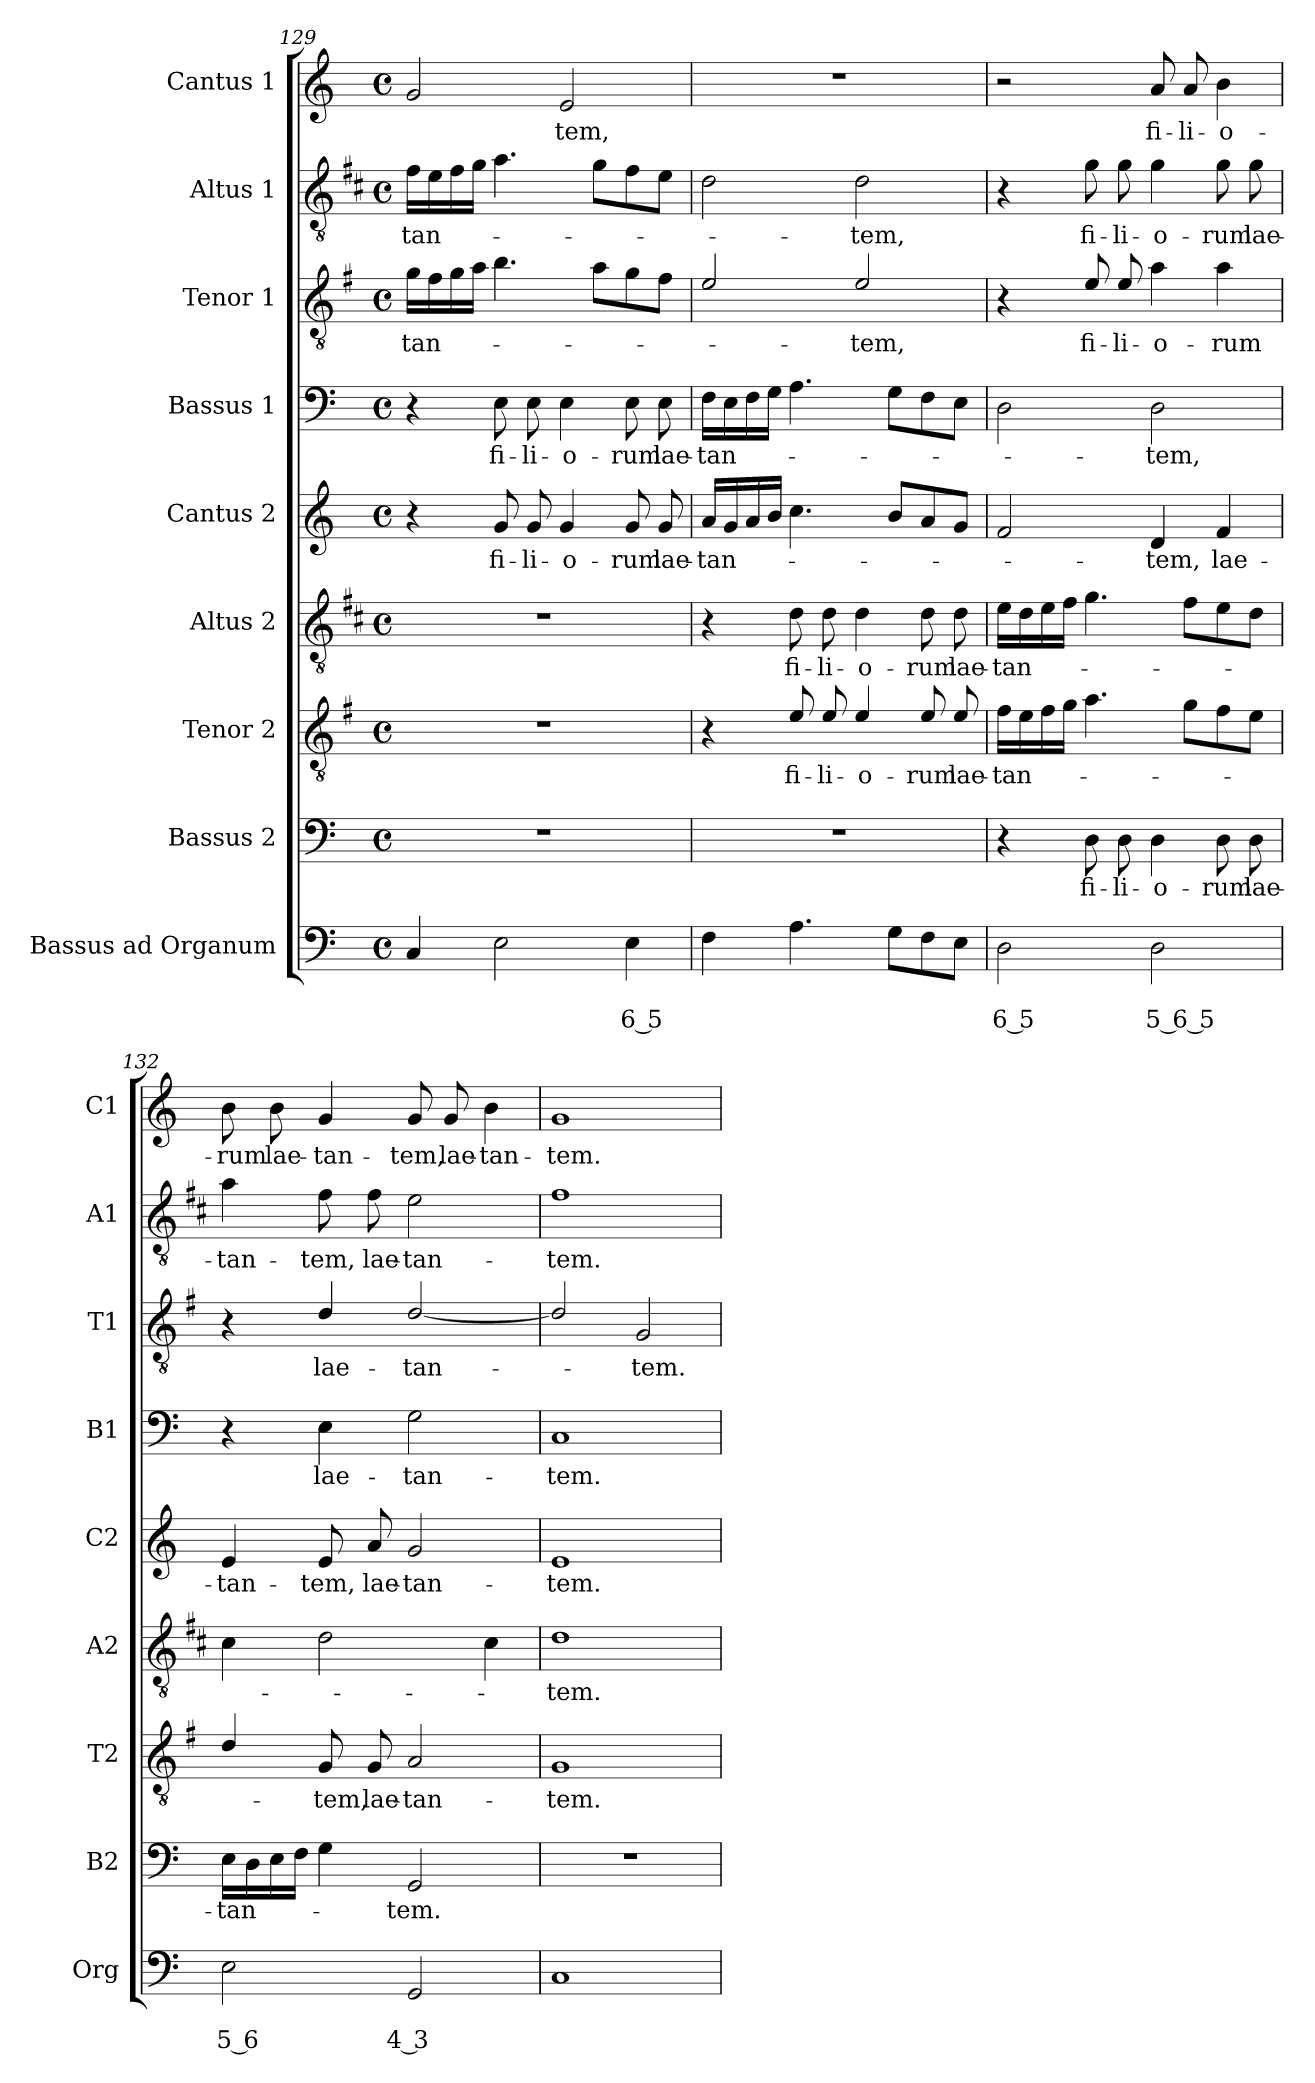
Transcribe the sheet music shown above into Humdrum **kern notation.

**kern	**text	**text	**kern	**text	**kern	**text	**kern	**text	**kern	**text	**kern	**text	**kern	**text	**kern	**text	**kern	**text
*part9	*part9	*part9	*part8	*part8	*part7	*part7	*part6	*part6	*part5	*part5	*part4	*part4	*part3	*part3	*part2	*part2	*part1	*part1
*staff9	*staff9	*staff9	*staff8	*staff8	*staff7	*staff7	*staff6	*staff6	*staff5	*staff5	*staff4	*staff4	*staff3	*staff3	*staff2	*staff2	*staff1	*staff1
*I"Bassus ad Organum	*	*	*I"Bassus 2	*	*I"Tenor 2	*	*I"Altus 2	*	*I"Cantus 2	*	*I"Bassus 1	*	*I"Tenor 1	*	*I"Altus 1	*	*I"Cantus 1	*
*I'Org	*	*	*I'B2	*	*I'T2	*	*I'A2	*	*I'C2	*	*I'B1	*	*I'T1	*	*I'A1	*	*I'C1	*
!!LO:LB:g=z
*clefF4	*	*	*clefF4	*	*clefGv2	*	*clefGv2	*	*clefG2	*	*clefF4	*	*clefGv2	*	*clefGv2	*	*clefG2	*
*	*	*	*	*	*ITrd4c7	*	*ITrd1c2	*	*	*	*	*	*ITrd4c7	*	*ITrd1c2	*	*	*
*k[]	*	*	*k[]	*	*k[]	*	*k[]	*	*k[]	*	*k[]	*	*k[]	*	*k[]	*	*k[]	*
*C:	*	*	*C:	*	*C:	*	*C:	*	*C:	*	*C:	*	*C:	*	*C:	*	*C:	*
*M4/4	*	*	*M4/4	*	*M4/4	*	*M4/4	*	*M4/4	*	*M4/4	*	*M4/4	*	*M4/4	*	*M4/4	*
*met(c)	*	*	*met(c)	*	*met(c)	*	*met(c)	*	*met(c)	*	*met(c)	*	*met(c)	*	*met(c)	*	*met(c)	*
=129	=129	=129	=129	=129	=129	=129	=129	=129	=129	=129	=129	=129	=129	=129	=129	=129	=129	=129
!	!	!	!	!	!	!	!	!	!	!	!	!	!	!LO:LY:b	!	!LO:LY:b	!	!
4C/	.	.	1r	.	1r	.	1r	.	4r	.	4r	.	16c\LL	-tan-	16e\LL	-tan-	2g/	.
.	.	.	.	.	.	.	.	.	.	.	.	.	16B\	.	16d\	.	.	.
.	.	.	.	.	.	.	.	.	.	.	.	.	16c\	.	16e\	.	.	.
.	.	.	.	.	.	.	.	.	.	.	.	.	16d\JJ	.	16f\JJ	.	.	.
!	!	!	!	!	!	!	!	!	!	!LO:LY:b	!	!LO:LY:b	!	!	!	!	!	!
2E\	.	.	.	.	.	.	.	.	8g/	fi-	8E\	fi-	4.e\	.	4.g\	.	.	.
!	!	!	!	!	!	!	!	!	!	!LO:LY:b	!	!LO:LY:b	!	!	!	!	!	!
.	.	.	.	.	.	.	.	.	8g/	-li-	8E\	-li-	.	.	.	.	.	.
!	!	!	!	!	!	!	!	!	!	!LO:LY:b	!	!LO:LY:b	!	!	!	!	!	!LO:LY:b
.	.	.	.	.	.	.	.	.	4g/	-o-	4E\	-o-	.	.	.	.	2e/	-tem,
.	.	.	.	.	.	.	.	.	.	.	.	.	8d\L	.	8f\L	.	.	.
!	!	!LO:LY:b	!	!	!	!	!	!	!	!LO:LY:b	!	!LO:LY:b	!	!	!	!	!	!
4E\	.	6 5	.	.	.	.	.	.	8g/	-rum	8E\	-rum	8c\	.	8e\	.	.	.
!	!	!	!	!	!	!	!	!	!	!LO:LY:b	!	!LO:LY:b	!	!	!	!	!	!
.	.	.	.	.	.	.	.	.	8g/	lae-	8E\	lae-	8B\J	.	8d\J	.	.	.
=130	=130	=130	=130	=130	=130	=130	=130	=130	=130	=130	=130	=130	=130	=130	=130	=130	=130	=130
!	!	!	!	!	!	!	!	!	!	!LO:LY:b	!	!LO:LY:b	!	!	!	!	!	!
4F\	.	.	1r	.	4r	.	4r	.	16a/LL	-tan-	16F\LL	-tan-	2A/	.	2c\	.	1r	.
.	.	.	.	.	.	.	.	.	16g/	.	16E\	.	.	.	.	.	.	.
.	.	.	.	.	.	.	.	.	16a/	.	16F\	.	.	.	.	.	.	.
.	.	.	.	.	.	.	.	.	16b/JJ	.	16G\JJ	.	.	.	.	.	.	.
!	!	!	!	!	!	!LO:LY:b	!	!LO:LY:b	!	!	!	!	!	!	!	!	!	!
4.A\	.	.	.	.	8A/	fi-	8c\	fi-	4.cc\	.	4.A\	.	.	.	.	.	.	.
!	!	!	!	!	!	!LO:LY:b	!	!LO:LY:b	!	!	!	!	!	!	!	!	!	!
.	.	.	.	.	8A/	-li-	8c\	-li-	.	.	.	.	.	.	.	.	.	.
!	!	!	!	!	!	!LO:LY:b	!	!LO:LY:b	!	!	!	!	!	!LO:LY:b	!	!LO:LY:b	!	!
.	.	.	.	.	4A/	-o-	4c\	-o-	.	.	.	.	2A/	-tem,	2c\	-tem,	.	.
8G\L	.	.	.	.	.	.	.	.	8b/L	.	8G\L	.	.	.	.	.	.	.
!	!	!	!	!	!	!LO:LY:b	!	!LO:LY:b	!	!	!	!	!	!	!	!	!	!
8F\	.	.	.	.	8A/	-rum	8c\	-rum	8a/	.	8F\	.	.	.	.	.	.	.
!	!	!	!	!	!	!LO:LY:b	!	!LO:LY:b	!	!	!	!	!	!	!	!	!	!
8E\J	.	.	.	.	8A/	lae-	8c\	lae-	8g/J	.	8E\J	.	.	.	.	.	.	.
=131	=131	=131	=131	=131	=131	=131	=131	=131	=131	=131	=131	=131	=131	=131	=131	=131	=131	=131
!	!	!LO:LY:b	!	!	!	!LO:LY:b	!	!LO:LY:b	!	!	!	!	!	!	!	!	!	!
2D\	.	6 5	4r	.	16B\LL	-tan-	16d\LL	-tan-	2f/	.	2D\	.	4r	.	4r	.	2r	.
.	.	.	.	.	16A\	.	16c\	.	.	.	.	.	.	.	.	.	.	.
.	.	.	.	.	16B\	.	16d\	.	.	.	.	.	.	.	.	.	.	.
.	.	.	.	.	16c\JJ	.	16e\JJ	.	.	.	.	.	.	.	.	.	.	.
!	!	!	!	!LO:LY:b	!	!	!	!	!	!	!	!	!	!LO:LY:b	!	!LO:LY:b	!	!
.	.	.	8D\	fi-	4.d\	.	4.f\	.	.	.	.	.	8A/	fi-	8f\	fi-	.	.
!	!	!	!	!LO:LY:b	!	!	!	!	!	!	!	!	!	!LO:LY:b	!	!LO:LY:b	!	!
.	.	.	8D\	-li-	.	.	.	.	.	.	.	.	8A/	-li-	8f\	-li-	.	.
!	!	!LO:LY:b	!	!LO:LY:b	!	!	!	!	!	!LO:LY:b	!	!LO:LY:b	!	!LO:LY:b	!	!LO:LY:b	!	!LO:LY:b
2D\	.	5 6 5	4D\	-o-	.	.	.	.	4d/	-tem,	2D\	-tem,	4d\	-o-	4f\	-o-	8a/	fi-
!	!	!	!	!	!	!	!	!	!	!	!	!	!	!	!	!	!	!LO:LY:b
.	.	.	.	.	8c\L	.	8e\L	.	.	.	.	.	.	.	.	.	8a/	-li-
!	!	!	!	!LO:LY:b	!	!	!	!	!	!LO:LY:b	!	!	!	!LO:LY:b	!	!LO:LY:b	!	!LO:LY:b
.	.	.	8D\	-rum	8B\	.	8d\	.	4f/	lae-	.	.	4d\	-rum	8f\	-rum	4b\	-o-
!	!	!	!	!LO:LY:b	!	!	!	!	!	!	!	!	!	!	!	!LO:LY:b	!	!
.	.	.	8D\	lae-	8A\J	.	8c\J	.	.	.	.	.	.	.	8f\	lae-	.	.
=132	=132	=132	=132	=132	=132	=132	=132	=132	=132	=132	=132	=132	=132	=132	=132	=132	=132	=132
!	!	!LO:LY:b	!	!LO:LY:b	!	!	!	!	!	!LO:LY:b	!	!	!	!	!	!LO:LY:b	!	!LO:LY:b
2E\	.	5 6	16E\LL	-tan-	4G/	.	4B\	.	4e/	-tan-	4r	.	4r	.	4g\	-tan-	8b\	-rum
.	.	.	16D\	.	.	.	.	.	.	.	.	.	.	.	.	.	.	.
!	!	!	!	!	!	!	!	!	!	!	!	!	!	!	!	!	!	!LO:LY:b
.	.	.	16E\	.	.	.	.	.	.	.	.	.	.	.	.	.	8b\	lae-
.	.	.	16F\JJ	.	.	.	.	.	.	.	.	.	.	.	.	.	.	.
!	!	!	!	!	!	!LO:LY:b	!	!	!	!LO:LY:b	!	!LO:LY:b	!	!LO:LY:b	!	!LO:LY:b	!	!LO:LY:b
.	.	.	4G\	.	8C/	-tem,	2c\	.	8e/	-tem,	4E\	lae-	4G/	lae-	8e\	-tem,	4g/	-tan-
!	!	!	!	!	!	!LO:LY:b	!	!	!	!LO:LY:b	!	!	!	!	!	!LO:LY:b	!	!
.	.	.	.	.	8C/	lae-	.	.	8a/	lae-	.	.	.	.	8e\	lae-	.	.
!	!	!LO:LY:b	!	!LO:LY:b	!	!LO:LY:b	!	!	!	!LO:LY:b	!	!LO:LY:b	!	!LO:LY:b	!	!LO:LY:b	!	!LO:LY:b
2GG/	.	4 3	2GG/	-tem.	2D/	-tan-	.	.	2g/	-tan-	2G\	-tan-	[2G/	-tan-	2d\	-tan-	8g/	-tem,
!	!	!	!	!	!	!	!	!	!	!	!	!	!	!	!	!	!	!LO:LY:b
.	.	.	.	.	.	.	.	.	.	.	.	.	.	.	.	.	8g/	lae-
!	!	!	!	!	!	!	!	!	!	!	!	!	!	!	!	!	!	!LO:LY:b
.	.	.	.	.	.	.	4B\	.	.	.	.	.	.	.	.	.	4b\	-tan-
!!LO:PB:g=z
=133	=133	=133	=133	=133	=133	=133	=133	=133	=133	=133	=133	=133	=133	=133	=133	=133	=133	=133
!	!	!	!	!	!	!LO:LY:b	!	!LO:LY:b	!	!LO:LY:b	!	!LO:LY:b	!	!	!	!LO:LY:b	!	!LO:LY:b
1C	.	.	1r	.	1C	-tem.	1c	-tem.	1e	-tem.	1C	-tem.	2G/]	.	1e	-tem.	1g	-tem.
!	!	!	!	!	!	!	!	!	!	!	!	!	!	!LO:LY:b	!	!	!	!
.	.	.	.	.	.	.	.	.	.	.	.	.	2C/	-tem.	.	.	.	.
=	=	=	=	=	=	=	=	=	=	=	=	=	=	=	=	=	=	=
*-	*-	*-	*-	*-	*-	*-	*-	*-	*-	*-	*-	*-	*-	*-	*-	*-	*-	*-
